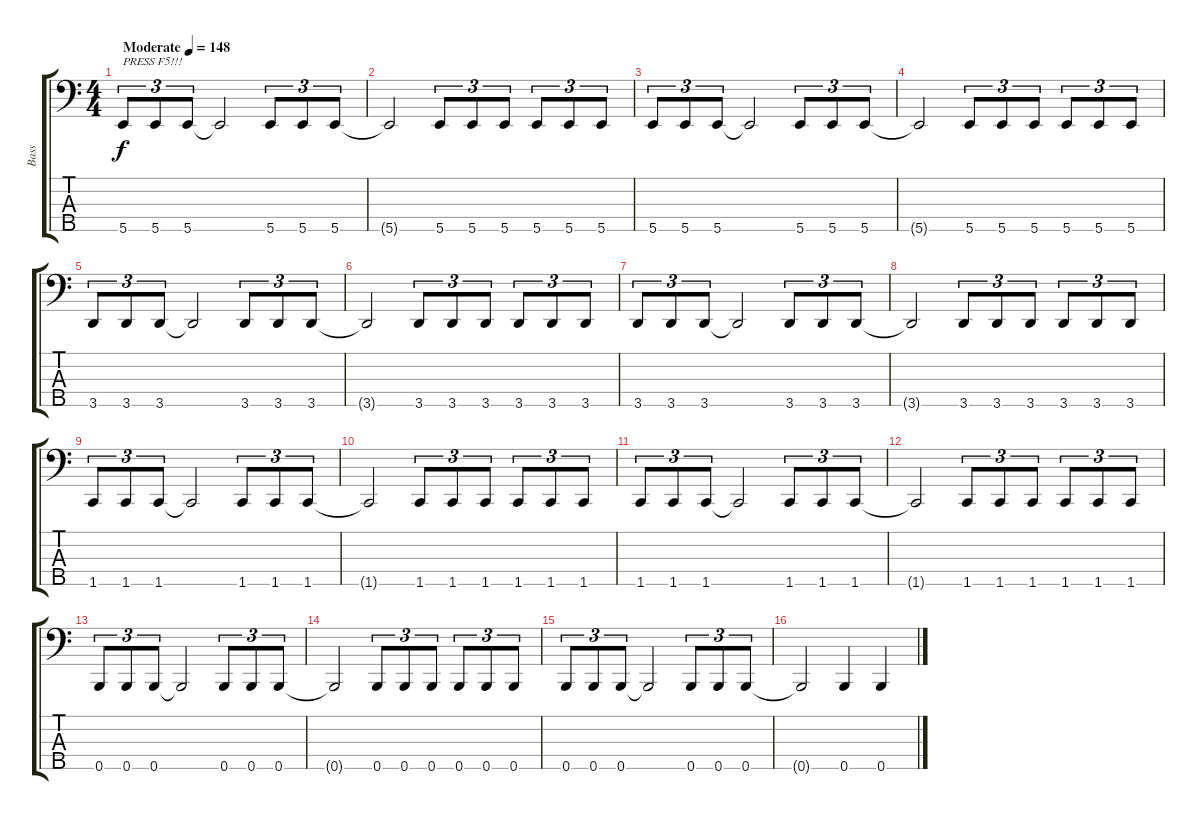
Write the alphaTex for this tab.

\track ("Bass" "Bass") {instrument electricbasspick}
\staff {score tabs}
\tuning (G2 D2 A1 E1 B0) {hide}
\ts (4 4)
\tempo (148 "Moderate")
\clef f4
\ks c
5.5.8{tu (3 2) txt "PRESS F5!!!" dy f instrument electricbasspick} 5.5.8{tu (3 2)} 5.5.8{tu (3 2)} 5.5{t}.2 5.5.8{tu (3 2)} 5.5.8{tu (3 2)} 5.5.8{tu (3 2)} |
5.5{t}.2 5.5.8{tu (3 2)} 5.5.8{tu (3 2)} 5.5.8{tu (3 2)} 5.5.8{tu (3 2)} 5.5.8{tu (3 2)} 5.5.8{tu (3 2)} |
5.5.8{tu (3 2)} 5.5.8{tu (3 2)} 5.5.8{tu (3 2)} 5.5{t}.2 5.5.8{tu (3 2)} 5.5.8{tu (3 2)} 5.5.8{tu (3 2)} |
5.5{t}.2 5.5.8{tu (3 2)} 5.5.8{tu (3 2)} 5.5.8{tu (3 2)} 5.5.8{tu (3 2)} 5.5.8{tu (3 2)} 5.5.8{tu (3 2)} |
3.5.8{tu (3 2)} 3.5.8{tu (3 2)} 3.5.8{tu (3 2)} 3.5{t}.2 3.5.8{tu (3 2)} 3.5.8{tu (3 2)} 3.5.8{tu (3 2)} |
3.5{t}.2 3.5.8{tu (3 2)} 3.5.8{tu (3 2)} 3.5.8{tu (3 2)} 3.5.8{tu (3 2)} 3.5.8{tu (3 2)} 3.5.8{tu (3 2)} |
3.5.8{tu (3 2)} 3.5.8{tu (3 2)} 3.5.8{tu (3 2)} 3.5{t}.2 3.5.8{tu (3 2)} 3.5.8{tu (3 2)} 3.5.8{tu (3 2)} |
3.5{t}.2 3.5.8{tu (3 2)} 3.5.8{tu (3 2)} 3.5.8{tu (3 2)} 3.5.8{tu (3 2)} 3.5.8{tu (3 2)} 3.5.8{tu (3 2)} |
1.5.8{tu (3 2)} 1.5.8{tu (3 2)} 1.5.8{tu (3 2)} 1.5{t}.2 1.5.8{tu (3 2)} 1.5.8{tu (3 2)} 1.5.8{tu (3 2)} |
1.5{t}.2 1.5.8{tu (3 2)} 1.5.8{tu (3 2)} 1.5.8{tu (3 2)} 1.5.8{tu (3 2)} 1.5.8{tu (3 2)} 1.5.8{tu (3 2)} |
1.5.8{tu (3 2)} 1.5.8{tu (3 2)} 1.5.8{tu (3 2)} 1.5{t}.2 1.5.8{tu (3 2)} 1.5.8{tu (3 2)} 1.5.8{tu (3 2)} |
1.5{t}.2 1.5.8{tu (3 2)} 1.5.8{tu (3 2)} 1.5.8{tu (3 2)} 1.5.8{tu (3 2)} 1.5.8{tu (3 2)} 1.5.8{tu (3 2)} |
0.5.8{tu (3 2)} 0.5.8{tu (3 2)} 0.5.8{tu (3 2)} 0.5{t}.2 0.5.8{tu (3 2)} 0.5.8{tu (3 2)} 0.5.8{tu (3 2)} |
0.5{t}.2 0.5.8{tu (3 2)} 0.5.8{tu (3 2)} 0.5.8{tu (3 2)} 0.5.8{tu (3 2)} 0.5.8{tu (3 2)} 0.5.8{tu (3 2)} |
0.5.8{tu (3 2)} 0.5.8{tu (3 2)} 0.5.8{tu (3 2)} 0.5{t}.2 0.5.8{tu (3 2)} 0.5.8{tu (3 2)} 0.5.8{tu (3 2)} |
0.5{t}.2 0.5.4 0.5.4
